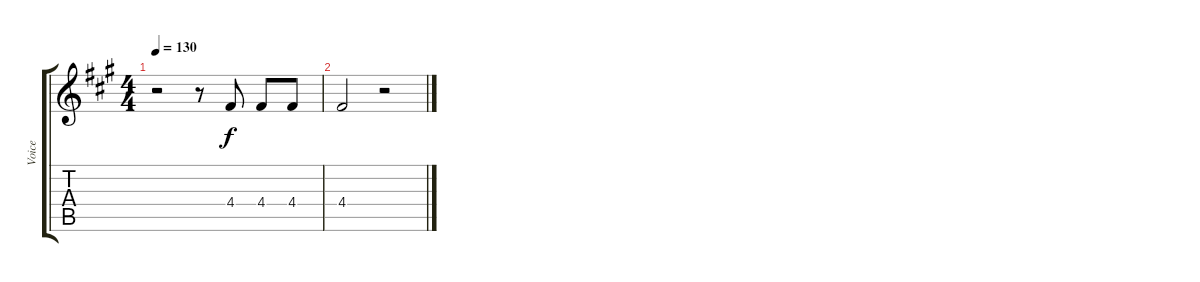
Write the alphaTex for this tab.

\track ("Voice" "Voice") {instrument overdrivenguitar}
\staff {score tabs}
\tuning (E4 B3 G3 D3 A2 E2) {hide}
\ts (4 4)
\tempo 130
\clef g2
\ks f#minor
r.2{dy f} r.8 4.4.8 4.4.8 4.4.8 |
4.4.2 r.2
